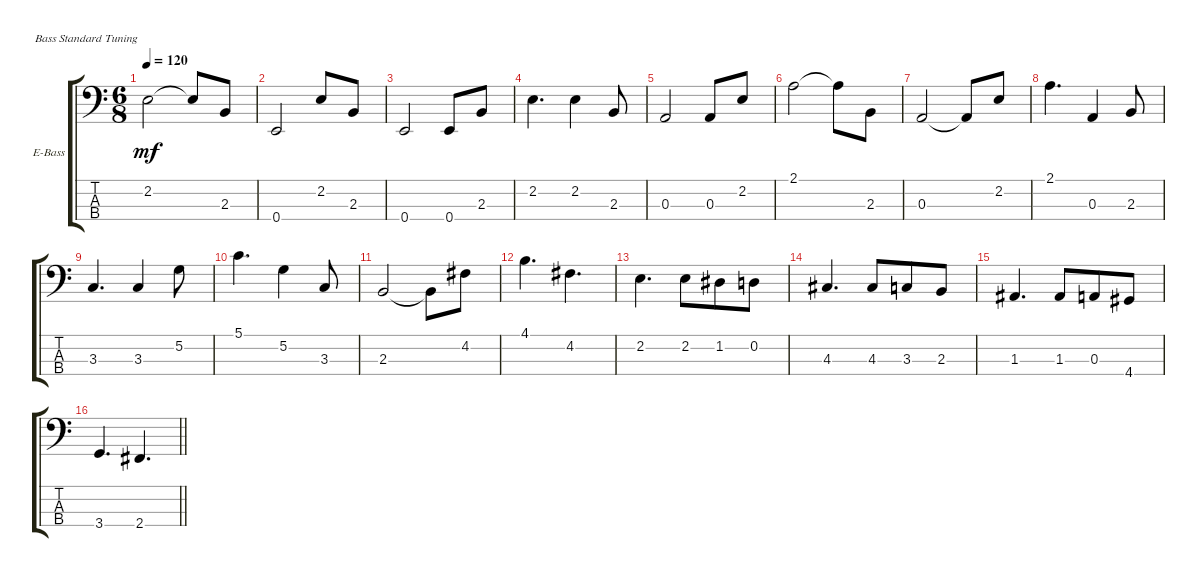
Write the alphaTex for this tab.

\defaultSystemsLayout 4
\bracketExtendMode groupsimilarinstruments
\firstSystemTrackNameOrientation horizontal
\otherSystemsTrackNameOrientation horizontal
\track ("Electric Bass" "E-Bass") {instrument electricbassfinger}
\staff {score tabs}
\tuning (G2 D2 A1 E1)
\ts (6 8)
\tempo 120
\clef f4
\ks c
2.2.2{dy mf} 2.2{t}.8 2.3.8 |
0.4.2 2.2.8 2.3.8 |
0.4.2 0.4.8 2.3.8 |
2.2.4{d} 2.2.4 2.3.8 |
0.3.2 0.3.8 2.2.8 |
2.1.2 2.1{t}.8 2.3.8 |
0.3.2 0.3{t}.8 2.2.8 |
2.1.4{d} 0.3.4 2.3.8 |
3.3.4{d} 3.3.4 5.2.8 |
5.1.4{d} 5.2.4 3.3.8 |
2.3.2 2.3{t}.8 4.2.8 |
4.1.4{d} 4.2.4{d} |
2.2.4{d} 2.2.8 1.2.8 0.2.8 |
4.3.4{d} 4.3.8 3.3.8 2.3.8 |
1.3.4{d} 1.3.8 0.3.8 4.4.8 |
\barLineRight lightlight
3.4.4{d} 2.4.4{d}
